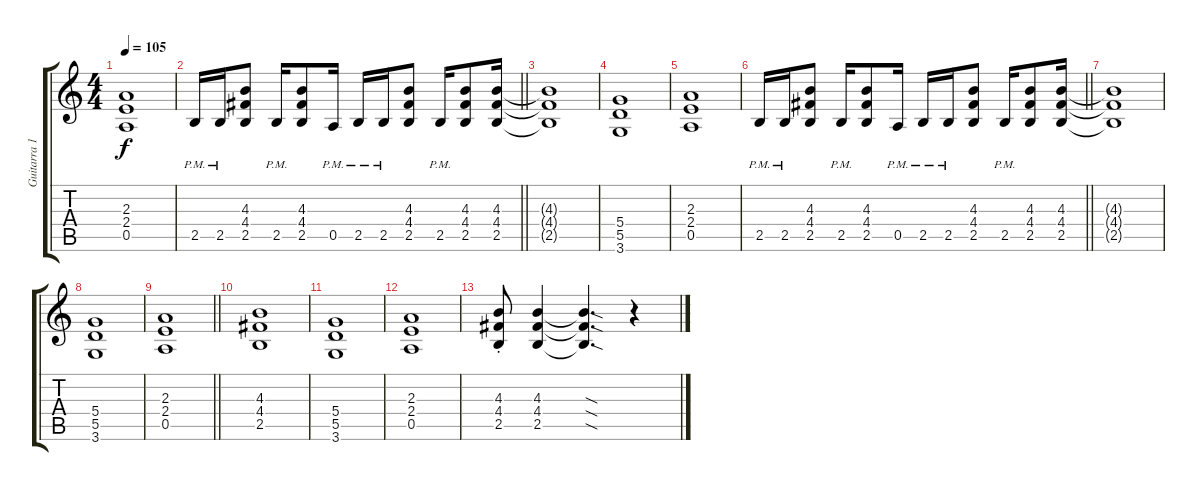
\track ("Guitarra 1" "Guitarra 1") {instrument distortionguitar}
\staff {score tabs}
\tuning (E4 B3 G3 D3 A2 E2) {hide}
\ts (4 4)
\tempo 105
\clef g2
\ks c
(2.3 2.4 0.5).1{dy f} |
\barLineRight lightlight
2.5{pm}.16 2.5{pm}.16 (4.3 4.4 2.5).8 2.5{pm}.16 (4.3 4.4 2.5).8 0.5{pm}.16 2.5{pm}.16 2.5{pm}.16 (4.3 4.4 2.5).8 2.5{pm}.16 (4.3 4.4 2.5).8 (4.3 4.4 2.5).16 |
(4.3{t} 4.4{t} 2.5{t}).1 |
(5.4 5.5 3.6).1 |
(2.3 2.4 0.5).1 |
\barLineRight lightlight
2.5{pm}.16 2.5{pm}.16 (4.3 4.4 2.5).8 2.5{pm}.16 (4.3 4.4 2.5).8 0.5{pm}.16 2.5{pm}.16 2.5{pm}.16 (4.3 4.4 2.5).8 2.5{pm}.16 (4.3 4.4 2.5).8 (4.3 4.4 2.5).16 |
(4.3{t} 4.4{t} 2.5{t}).1 |
(5.4 5.5 3.6).1 |
\barLineRight lightlight
(2.3 2.4 0.5).1 |
(4.3 4.4 2.5).1 |
(5.4 5.5 3.6).1 |
(2.3 2.4 0.5).1 |
(4.3{st} 4.4{st} 2.5{st}).8 (4.3 4.4 2.5).4 (4.3{sod t} 4.4{sod t} 2.5{sod t}).4{d} r.4
